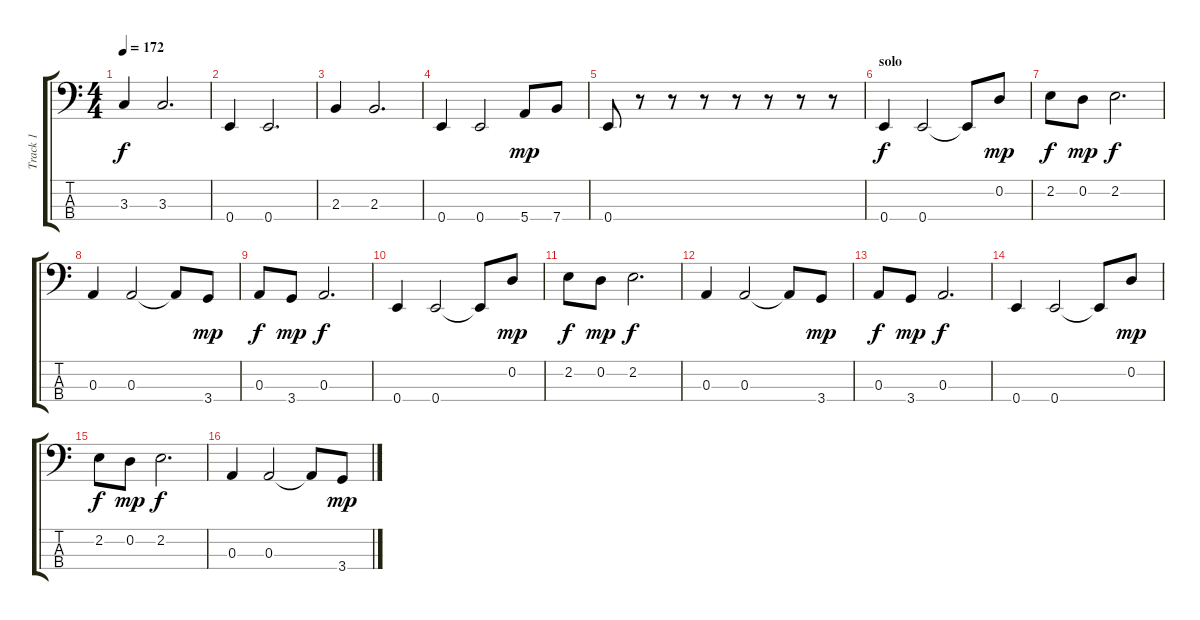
\track ("Track 1" "Track 1") {instrument electricbasspick}
\staff {score tabs}
\tuning (G2 D2 A1 E1) {hide}
\ts (4 4)
\tempo 172
\clef f4
\ks c
3.3.4{dy f} 3.3.2{d} |
0.4.4 0.4.2{d} |
2.3.4 2.3.2{d} |
0.4.4 0.4.2 5.4.8{dy mp} 7.4.8 |
0.4.8 r.8 r.8 r.8 r.8 r.8 r.8 r.8 |
\section ("" "solo")
0.4.4{dy f} 0.4.2 0.4{t}.8 0.2.8{dy mp} |
2.2.8{dy f} 0.2.8{dy mp} 2.2.2{d dy f} |
0.3.4 0.3.2 0.3{t}.8 3.4.8{dy mp} |
0.3.8{dy f} 3.4.8{dy mp} 0.3.2{d dy f} |
0.4.4 0.4.2 0.4{t}.8 0.2.8{dy mp} |
2.2.8{dy f} 0.2.8{dy mp} 2.2.2{d dy f} |
0.3.4 0.3.2 0.3{t}.8 3.4.8{dy mp} |
0.3.8{dy f} 3.4.8{dy mp} 0.3.2{d dy f} |
0.4.4 0.4.2 0.4{t}.8 0.2.8{dy mp} |
2.2.8{dy f} 0.2.8{dy mp} 2.2.2{d dy f} |
0.3.4 0.3.2 0.3{t}.8 3.4.8{dy mp}
